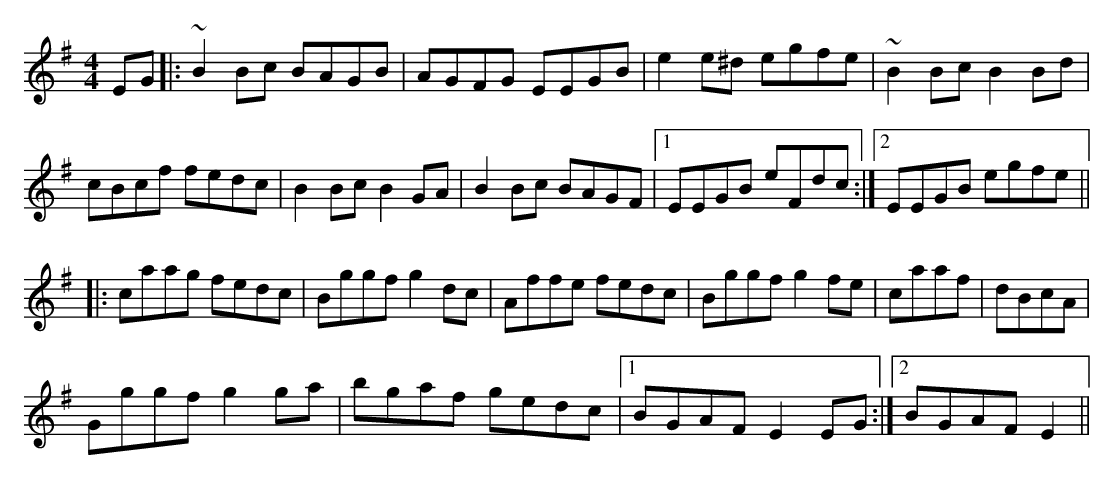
X:1
M:4/4
K:Emin
EG|:~B2 Bc BAGB|AGFG EEGB|e2 e^d egfe|~B2 Bc B2 Bd|
cBcf fedc|B2 Bc B2 GA|B2 Bc BAGF|1 EEGB eFdc:|2 EEGB egfe||
|:caag fedc|Bggf g2 dc|Affe fedc|Bggf g2 fe|caaf|dBcA|
Gggf g2ga|bgaf gedc|/ [1BGAFE2EG:|2 BGAF E2||
